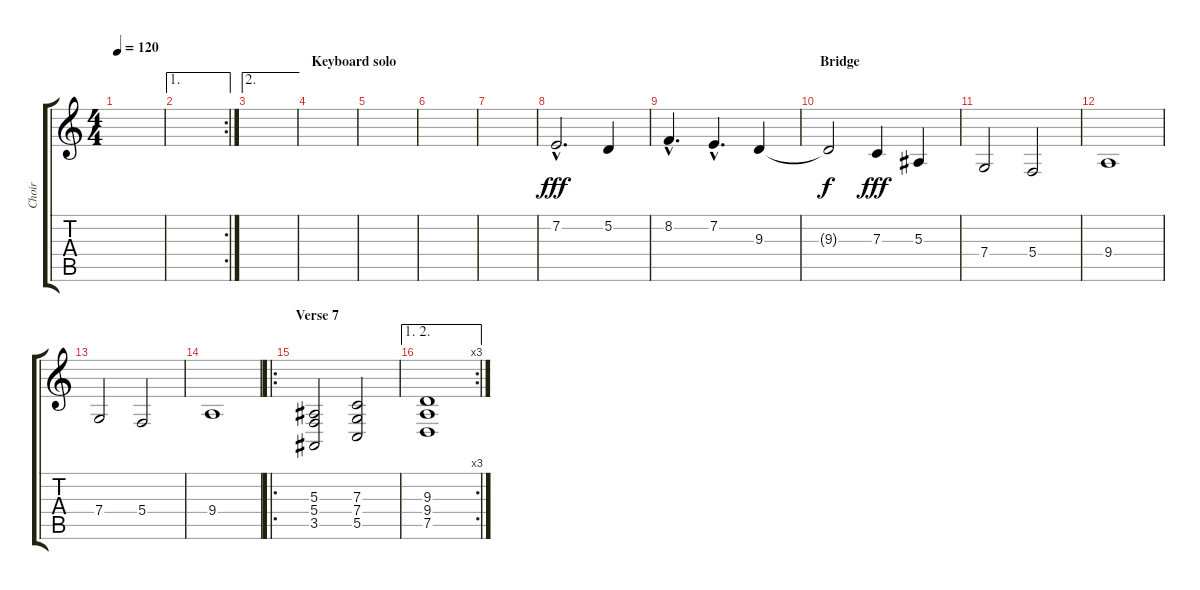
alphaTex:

\track ("Choir" "Choir") {instrument choiraahs}
\staff {score tabs}
\tuning (D4 A3 F3 C3 G2 D2) {hide}
\ts (4 4)
\tempo 120
\clef g2
\ks c
|
\ae 1
\rc 2
|
\ae 2
|
\section ("" "Keyboard solo")
|
|
|
|
7.2{hac}.2{d dy fff} 5.2.4 |
8.2{hac}.4{d} 7.2{hac}.4{d} 9.3.4 |
\section ("" "Bridge")
9.3{t}.2{dy f} 7.3.4{dy fff} 5.3.4 |
7.4.2 5.4.2 |
9.4.1 |
7.4.2 5.4.2 |
9.4.1 |
\ro
\section ("" "Verse 7")
(5.3 5.4 3.5).2 (7.3 7.4 5.5).2 |
\ae (1 2)
\rc 3
(9.3 9.4 7.5).1
